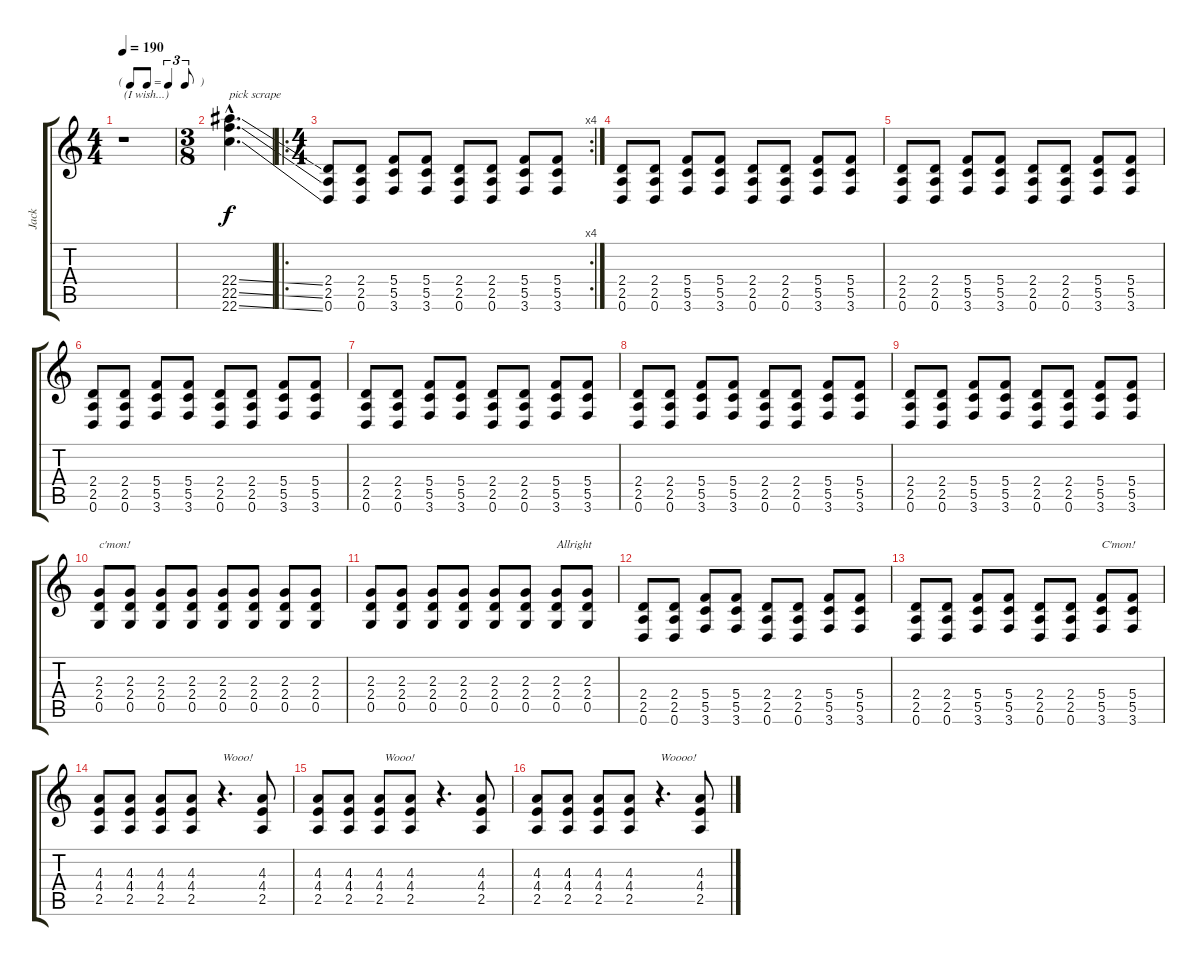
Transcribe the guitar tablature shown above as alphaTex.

\track ("Jack" "Jack") {instrument overdrivenguitar}
\staff {score tabs}
\tuning (D4 A3 F3 C3 G2 D2) {hide}
\ts (4 4)
\tf triplet8th
\tempo 190
\clef g2
\ks c
r.1{txt "(I wish...)" dy f instrument overdrivenguitar} |
\ts (3 8)
(22.4{ss hac} 22.5{ss hac} 22.6{ss hac}).4{d txt "pick scrape"} |
\ro
\rc 4
\ts (4 4)
(2.4 2.5 0.6).8 (2.4 2.5 0.6).8 (5.4 5.5 3.6).8 (5.4 5.5 3.6).8 (2.4 2.5 0.6).8 (2.4 2.5 0.6).8 (5.4 5.5 3.6).8 (5.4 5.5 3.6).8 |
(2.4 2.5 0.6).8 (2.4 2.5 0.6).8 (5.4 5.5 3.6).8 (5.4 5.5 3.6).8 (2.4 2.5 0.6).8 (2.4 2.5 0.6).8 (5.4 5.5 3.6).8 (5.4 5.5 3.6).8 |
(2.4 2.5 0.6).8 (2.4 2.5 0.6).8 (5.4 5.5 3.6).8 (5.4 5.5 3.6).8 (2.4 2.5 0.6).8 (2.4 2.5 0.6).8 (5.4 5.5 3.6).8 (5.4 5.5 3.6).8 |
(2.4 2.5 0.6).8 (2.4 2.5 0.6).8 (5.4 5.5 3.6).8 (5.4 5.5 3.6).8 (2.4 2.5 0.6).8 (2.4 2.5 0.6).8 (5.4 5.5 3.6).8 (5.4 5.5 3.6).8 |
(2.4 2.5 0.6).8 (2.4 2.5 0.6).8 (5.4 5.5 3.6).8 (5.4 5.5 3.6).8 (2.4 2.5 0.6).8 (2.4 2.5 0.6).8 (5.4 5.5 3.6).8 (5.4 5.5 3.6).8 |
(2.4 2.5 0.6).8 (2.4 2.5 0.6).8 (5.4 5.5 3.6).8 (5.4 5.5 3.6).8 (2.4 2.5 0.6).8 (2.4 2.5 0.6).8 (5.4 5.5 3.6).8 (5.4 5.5 3.6).8 |
(2.4 2.5 0.6).8 (2.4 2.5 0.6).8 (5.4 5.5 3.6).8 (5.4 5.5 3.6).8 (2.4 2.5 0.6).8 (2.4 2.5 0.6).8 (5.4 5.5 3.6).8 (5.4 5.5 3.6).8 |
(2.3 2.4 0.5).8{txt "c'mon!"} (2.3 2.4 0.5).8 (2.3 2.4 0.5).8 (2.3 2.4 0.5).8 (2.3 2.4 0.5).8 (2.3 2.4 0.5).8 (2.3 2.4 0.5).8 (2.3 2.4 0.5).8 |
(2.3 2.4 0.5).8 (2.3 2.4 0.5).8 (2.3 2.4 0.5).8 (2.3 2.4 0.5).8 (2.3 2.4 0.5).8 (2.3 2.4 0.5).8 (2.3 2.4 0.5).8{txt "Allright"} (2.3 2.4 0.5).8 |
(2.4 2.5 0.6).8 (2.4 2.5 0.6).8 (5.4 5.5 3.6).8 (5.4 5.5 3.6).8 (2.4 2.5 0.6).8 (2.4 2.5 0.6).8 (5.4 5.5 3.6).8 (5.4 5.5 3.6).8 |
(2.4 2.5 0.6).8 (2.4 2.5 0.6).8 (5.4 5.5 3.6).8 (5.4 5.5 3.6).8 (2.4 2.5 0.6).8 (2.4 2.5 0.6).8 (5.4 5.5 3.6).8{txt "C'mon!"} (5.4 5.5 3.6).8 |
(4.3 4.4 2.5).8 (4.3 4.4 2.5).8 (4.3 4.4 2.5).8 (4.3 4.4 2.5).8 r.4{d txt "Wooo!"} (4.3 4.4 2.5).8 |
(4.3 4.4 2.5).8{txt "                      Wooo!"} (4.3 4.4 2.5).8 (4.3 4.4 2.5).8 (4.3 4.4 2.5).8 r.4{d} (4.3 4.4 2.5).8 |
(4.3 4.4 2.5).8 (4.3 4.4 2.5).8 (4.3 4.4 2.5).8 (4.3 4.4 2.5).8 r.4{d txt "Woooo!"} (4.3 4.4 2.5).8
